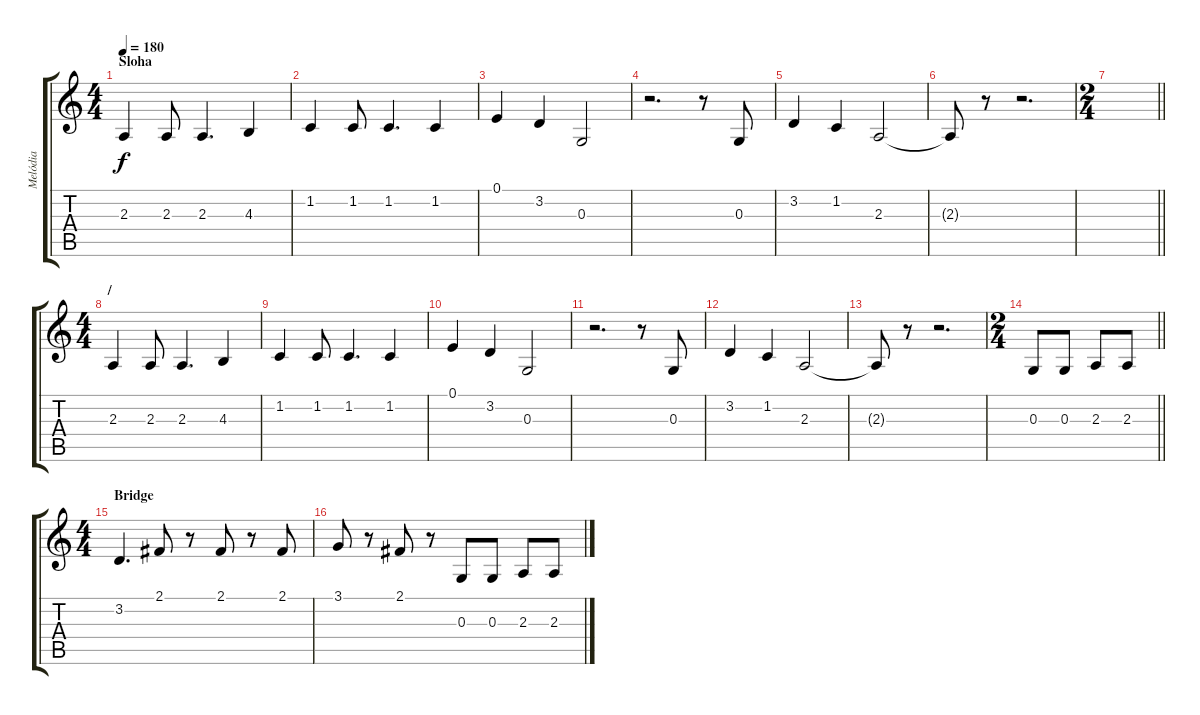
\track ("Melódia" "Melódia") {instrument lead5charang}
\staff {score tabs}
\tuning (E4 B3 G3 D3 A2 E2) {hide}
\ts (4 4)
\section ("" "Sloha")
\tempo 180
\clef g2
\ks c
2.3.4{dy f} 2.3.8 2.3.4{d} 4.3.4 |
1.2.4 1.2.8 1.2.4{d} 1.2.4 |
0.1.4 3.2.4 0.3.2 |
r.2{d} r.8 0.3.8 |
3.2.4 1.2.4 2.3.2 |
2.3{t}.8 r.8 r.2{d} |
\ts (2 4)
\barLineRight lightlight
|
\ts (4 4)
\section ("" "/")
2.3.4 2.3.8 2.3.4{d} 4.3.4 |
1.2.4 1.2.8 1.2.4{d} 1.2.4 |
0.1.4 3.2.4 0.3.2 |
r.2{d} r.8 0.3.8 |
3.2.4 1.2.4 2.3.2 |
2.3{t}.8 r.8 r.2{d} |
\ts (2 4)
\barLineRight lightlight
0.3.8 0.3.8 2.3.8 2.3.8 |
\ts (4 4)
\section ("" "Bridge")
3.2.4{d} 2.1.8 r.8 2.1.8 r.8 2.1.8 |
3.1.8 r.8 2.1.8 r.8 0.3.8 0.3.8 2.3.8 2.3.8
